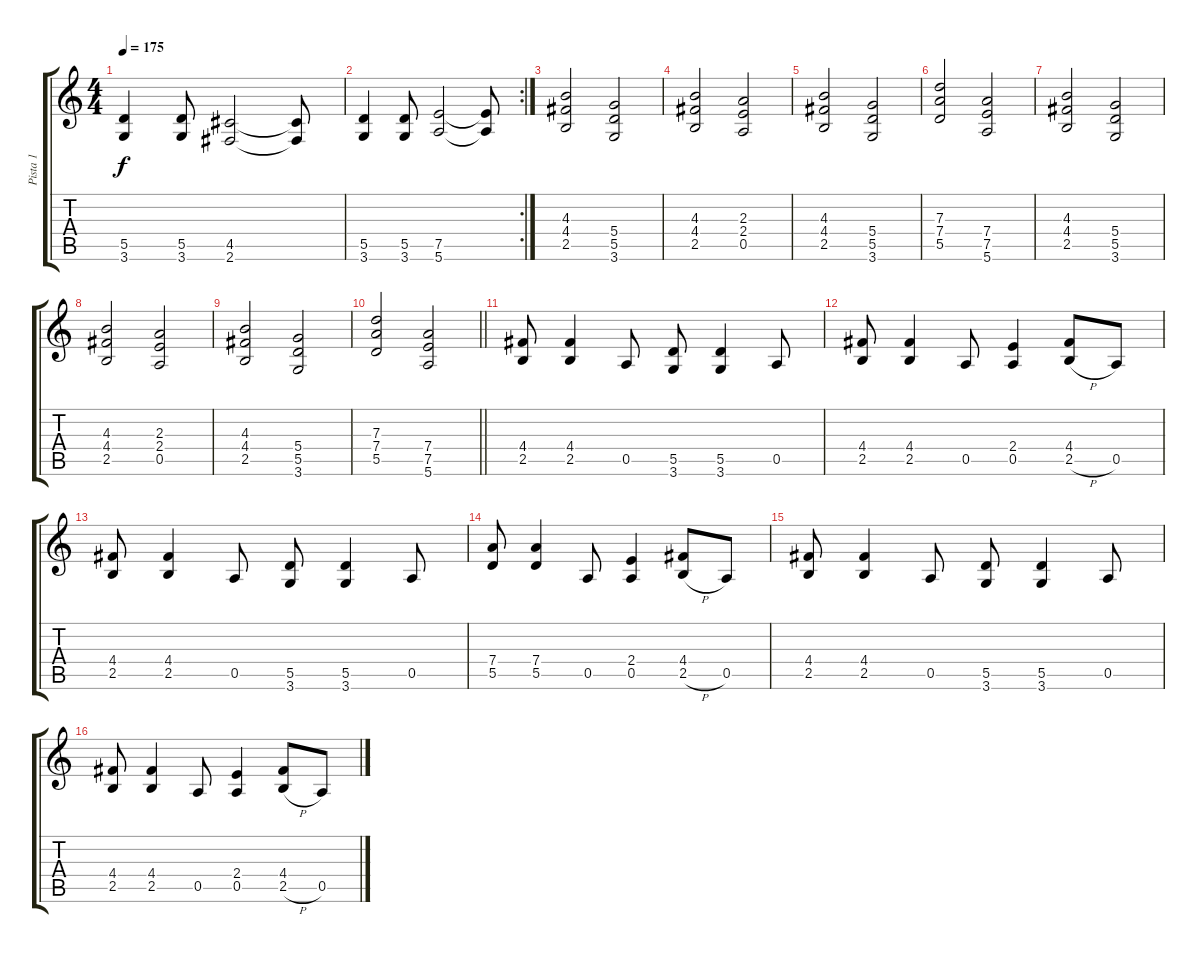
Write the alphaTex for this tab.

\track ("Pista 1" "Pista 1") {instrument distortionguitar}
\staff {score tabs}
\tuning (E4 B3 G3 D3 A2 E2) {hide}
\ts (4 4)
\tempo 175
\clef g2
\ks c
(5.5 3.6).4{dy f} (5.5 3.6).8 (4.5 2.6).2 (4.5{t} 2.6{t}).8 |
\rc 2
(5.5 3.6).4 (5.5 3.6).8 (7.5 5.6).2 (7.5{t} 5.6{t}).8 |
(4.3 4.4 2.5).2 (5.4 5.5 3.6).2 |
(4.3 4.4 2.5).2 (2.3 2.4 0.5).2 |
(4.3 4.4 2.5).2 (5.4 5.5 3.6).2 |
(7.3 7.4 5.5).2 (7.4 7.5 5.6).2 |
(4.3 4.4 2.5).2 (5.4 5.5 3.6).2 |
(4.3 4.4 2.5).2 (2.3 2.4 0.5).2 |
(4.3 4.4 2.5).2 (5.4 5.5 3.6).2 |
\barLineRight lightlight
(7.3 7.4 5.5).2 (7.4 7.5 5.6).2 |
(4.4 2.5).8 (4.4 2.5).4 0.5.8 (5.5 3.6).8 (5.5 3.6).4 0.5.8 |
(4.4 2.5).8 (4.4 2.5).4 0.5.8 (2.4 0.5).4 (4.4 2.5{h}).8 0.5.8 |
(4.4 2.5).8 (4.4 2.5).4 0.5.8 (5.5 3.6).8 (5.5 3.6).4 0.5.8 |
(7.4 5.5).8 (7.4 5.5).4 0.5.8 (2.4 0.5).4 (4.4 2.5{h}).8 0.5.8 |
(4.4 2.5).8 (4.4 2.5).4 0.5.8 (5.5 3.6).8 (5.5 3.6).4 0.5.8 |
(4.4 2.5).8 (4.4 2.5).4 0.5.8 (2.4 0.5).4 (4.4 2.5{h}).8 0.5.8
